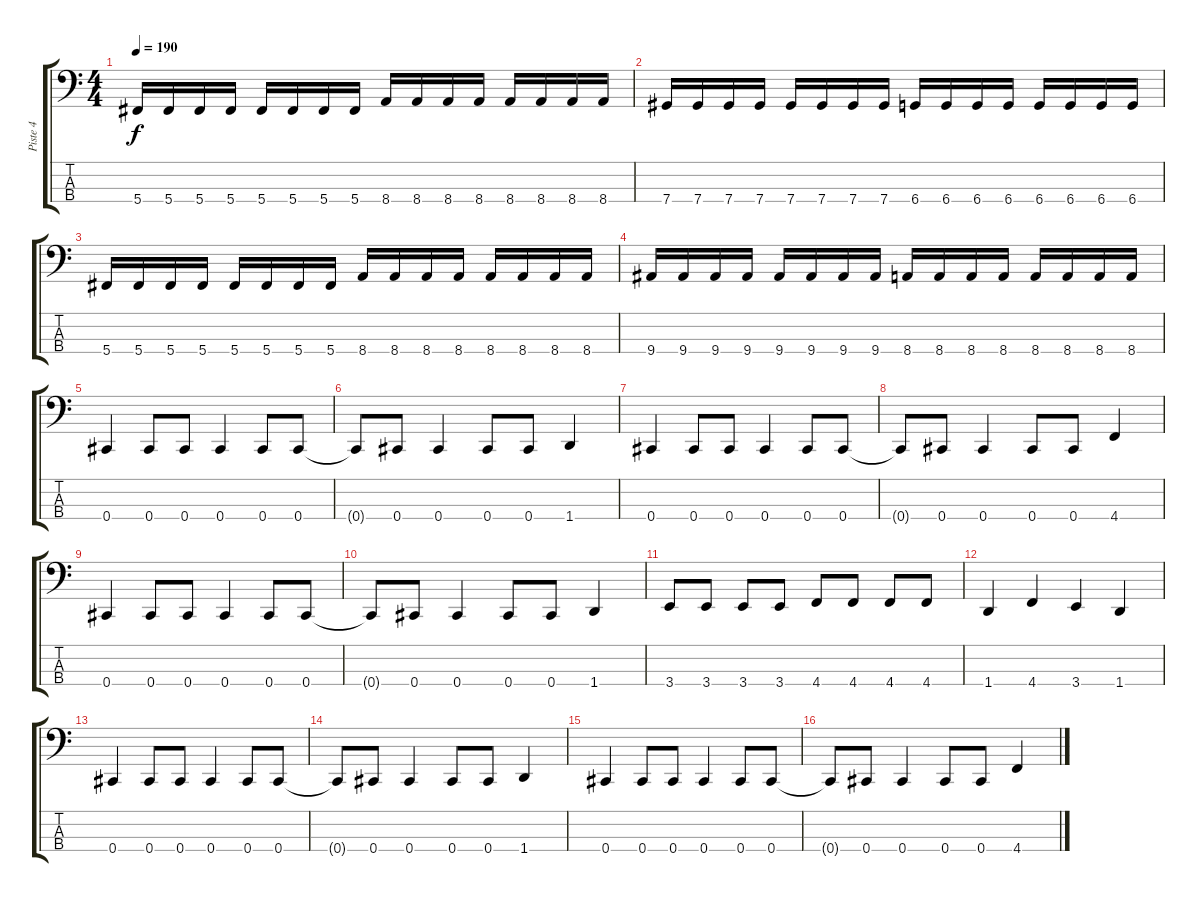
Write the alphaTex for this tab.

\track ("Piste 4" "Piste 4") {instrument electricbasspick}
\staff {score tabs}
\tuning (E2 B1 Gb1 Db1) {hide}
\ts (4 4)
\tempo 190
\clef f4
\ks c
5.4.16{dy f} 5.4.16 5.4.16 5.4.16 5.4.16 5.4.16 5.4.16 5.4.16 8.4.16 8.4.16 8.4.16 8.4.16 8.4.16 8.4.16 8.4.16 8.4.16 |
7.4.16 7.4.16 7.4.16 7.4.16 7.4.16 7.4.16 7.4.16 7.4.16 6.4.16 6.4.16 6.4.16 6.4.16 6.4.16 6.4.16 6.4.16 6.4.16 |
5.4.16 5.4.16 5.4.16 5.4.16 5.4.16 5.4.16 5.4.16 5.4.16 8.4.16 8.4.16 8.4.16 8.4.16 8.4.16 8.4.16 8.4.16 8.4.16 |
9.4.16 9.4.16 9.4.16 9.4.16 9.4.16 9.4.16 9.4.16 9.4.16 8.4.16 8.4.16 8.4.16 8.4.16 8.4.16 8.4.16 8.4.16 8.4.16 |
0.4.4 0.4.8 0.4.8 0.4.4 0.4.8 0.4.8 |
0.4{t}.8 0.4.8 0.4.4 0.4.8 0.4.8 1.4.4 |
0.4.4 0.4.8 0.4.8 0.4.4 0.4.8 0.4.8 |
0.4{t}.8 0.4.8 0.4.4 0.4.8 0.4.8 4.4.4 |
0.4.4 0.4.8 0.4.8 0.4.4 0.4.8 0.4.8 |
0.4{t}.8 0.4.8 0.4.4 0.4.8 0.4.8 1.4.4 |
3.4.8 3.4.8 3.4.8 3.4.8 4.4.8 4.4.8 4.4.8 4.4.8 |
1.4.4 4.4.4 3.4.4 1.4.4 |
0.4.4 0.4.8 0.4.8 0.4.4 0.4.8 0.4.8 |
0.4{t}.8 0.4.8 0.4.4 0.4.8 0.4.8 1.4.4 |
0.4.4 0.4.8 0.4.8 0.4.4 0.4.8 0.4.8 |
0.4{t}.8 0.4.8 0.4.4 0.4.8 0.4.8 4.4.4
